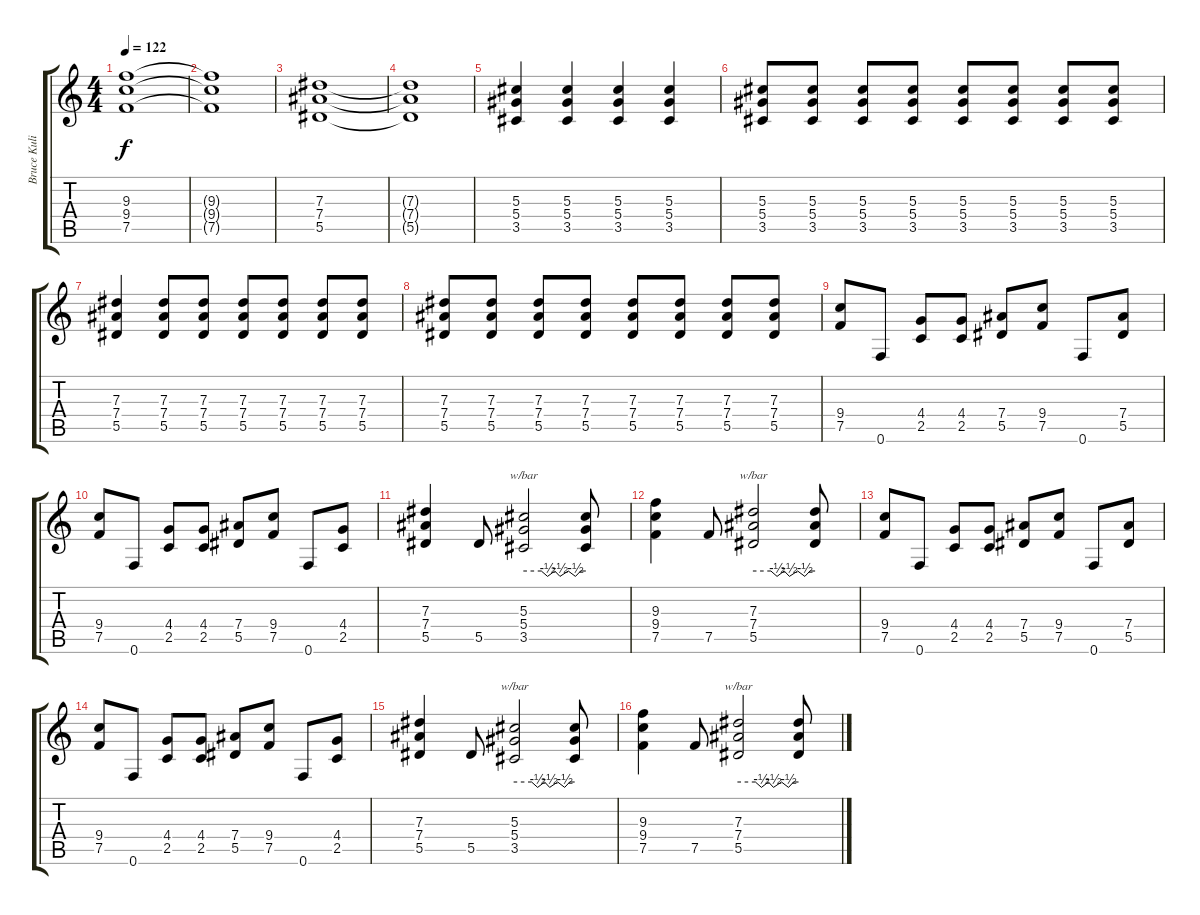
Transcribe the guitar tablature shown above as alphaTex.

\track ("Bruce Kulick" "Bruce Kuli") {instrument overdrivenguitar}
\staff {score tabs}
\tuning (F4 C4 Ab3 Eb3 Bb2 F2) {hide}
\ts (4 4)
\tempo 122
\clef g2
\ks c
(9.3 9.4 7.5).1{dy f} |
(9.3{t} 9.4{t} 7.5{t}).1 |
(7.3 7.4 5.5).1 |
(7.3{t} 7.4{t} 5.5{t}).1 |
(5.3 5.4 3.5).4 (5.3 5.4 3.5).4 (5.3 5.4 3.5).4 (5.3 5.4 3.5).4 |
(5.3 5.4 3.5).8 (5.3 5.4 3.5).8 (5.3 5.4 3.5).8 (5.3 5.4 3.5).8 (5.3 5.4 3.5).8 (5.3 5.4 3.5).8 (5.3 5.4 3.5).8 (5.3 5.4 3.5).8 |
(7.3 7.4 5.5).4 (7.3 7.4 5.5).8 (7.3 7.4 5.5).8 (7.3 7.4 5.5).8 (7.3 7.4 5.5).8 (7.3 7.4 5.5).8 (7.3 7.4 5.5).8 |
(7.3 7.4 5.5).8 (7.3 7.4 5.5).8 (7.3 7.4 5.5).8 (7.3 7.4 5.5).8 (7.3 7.4 5.5).8 (7.3 7.4 5.5).8 (7.3 7.4 5.5).8 (7.3 7.4 5.5).8 |
(9.4 7.5).8 0.6.8 (4.4 2.5).8 (4.4 2.5).8 (7.4 5.5).8 (9.4 7.5).8 0.6.8 (7.4 5.5).8 |
(9.4 7.5).8 0.6.8 (4.4 2.5).8 (4.4 2.5).8 (7.4 5.5).8 (9.4 7.5).8 0.6.8 (4.4 2.5).8 |
(7.3 7.4 5.5).4 5.5.8 (5.3 5.4 3.5).2{tbe (custom default 0 0 17 0 23 -2 30 0 35 -2 43 0 50 -2 55 0 60 0)} (5.3{t} 5.4{t} 3.5{t}).8 |
(9.3 9.4 7.5).4 7.5.8 (7.3 7.4 5.5).2{tbe (custom default 0 0 17 0 23 -2 30 0 35 -2 43 0 50 -2 55 0 60 0)} (7.3{t} 7.4{t} 5.5{t}).8 |
(9.4 7.5).8 0.6.8 (4.4 2.5).8 (4.4 2.5).8 (7.4 5.5).8 (9.4 7.5).8 0.6.8 (7.4 5.5).8 |
(9.4 7.5).8 0.6.8 (4.4 2.5).8 (4.4 2.5).8 (7.4 5.5).8 (9.4 7.5).8 0.6.8 (4.4 2.5).8 |
(7.3 7.4 5.5).4 5.5.8 (5.3 5.4 3.5).2{tbe (custom default 0 0 17 0 23 -2 30 0 35 -2 43 0 50 -2 55 0 60 0)} (5.3{t} 5.4{t} 3.5{t}).8 |
(9.3 9.4 7.5).4 7.5.8 (7.3 7.4 5.5).2{tbe (custom default 0 0 17 0 23 -2 30 0 35 -2 43 0 50 -2 55 0 60 0)} (7.3{t} 7.4{t} 5.5{t}).8
